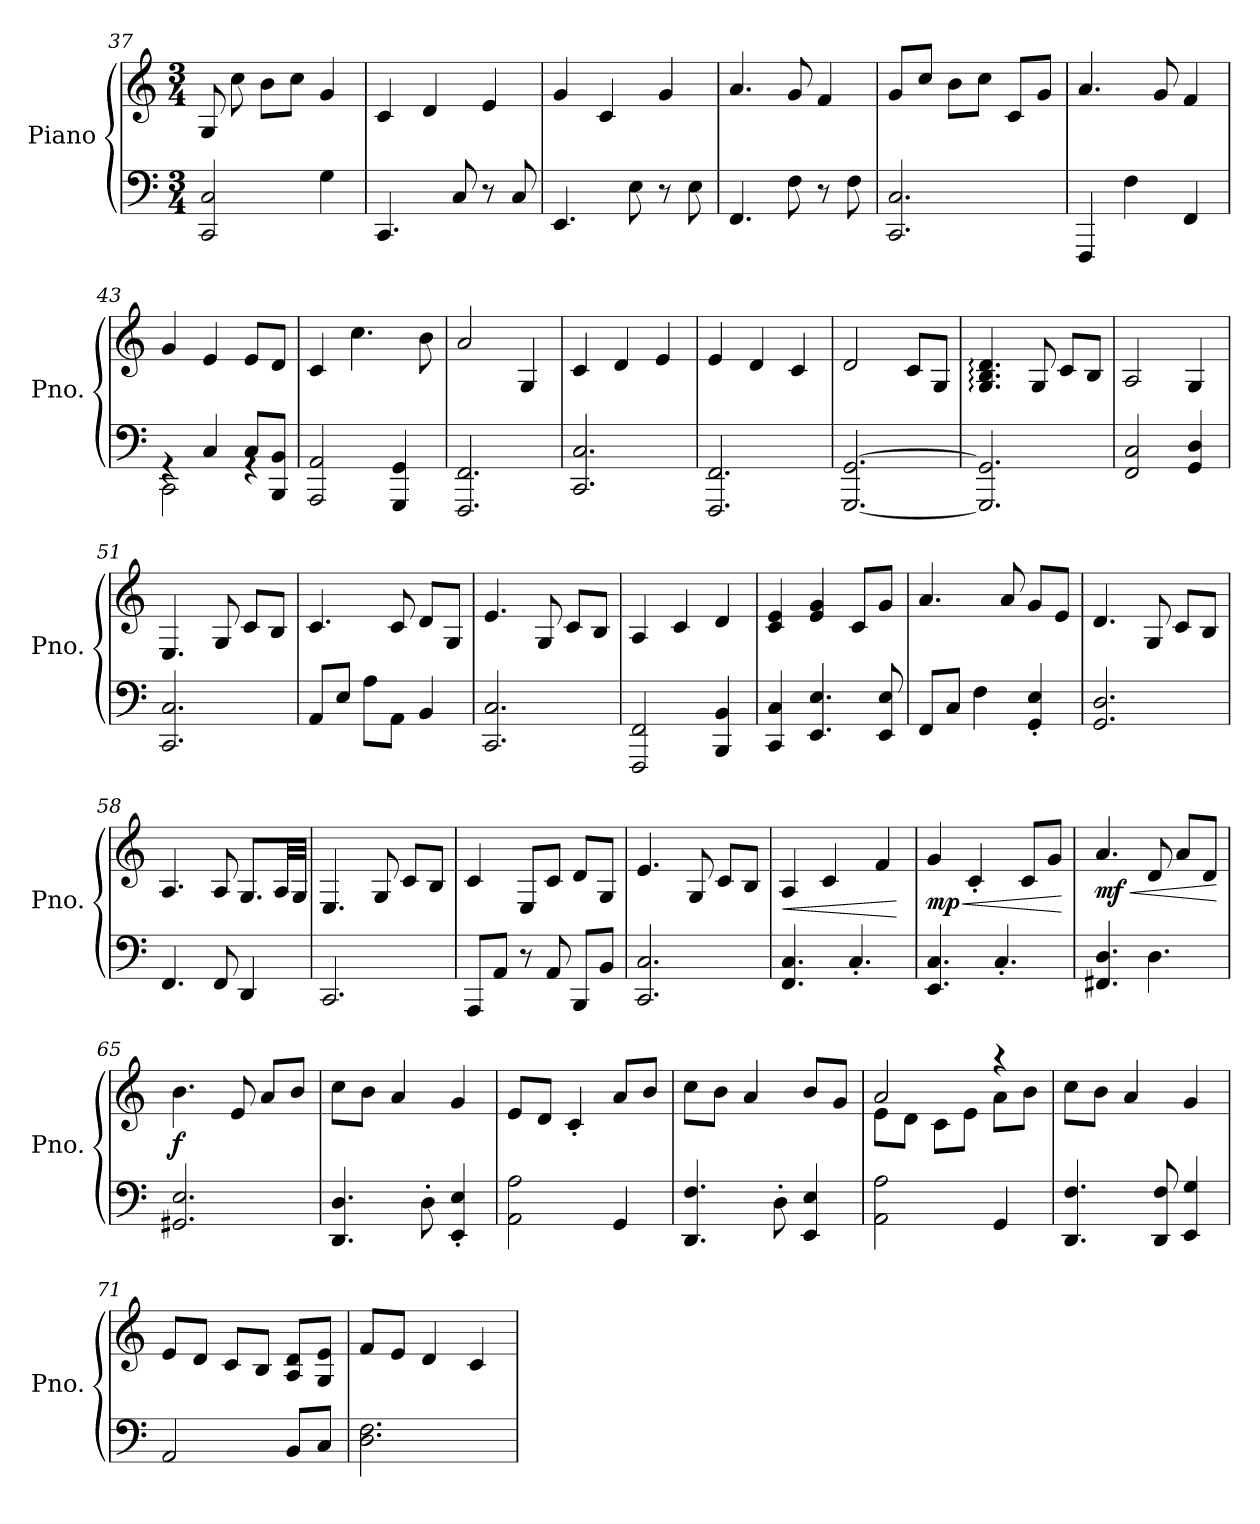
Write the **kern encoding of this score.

**kern	**kern	**dynam
*part1	*part1	*part1
*staff2	*staff1	*staff1/2
*I"Piano	*	*
*I'Pno.	*	*
*clefF4	*clefG2	*
*k[]	*k[]	*
*M3/4	*M3/4	*
=37	=37	=37
2CC/ 2C/	8G/	.
.	8cc\	.
.	8b\L	.
.	8cc\J	.
4G\	4g/	.
=38	=38	=38
4.CC/	4c/	.
.	4d/	.
8C/	.	.
8r	4e/	.
8C/	.	.
=39	=39	=39
4.EE/	4g/	.
.	4c/	.
8E\	.	.
8r	4g/	.
8E\	.	.
!!LO:PB:g=z
=40	=40	=40
4.FF/	4.a/	.
8F\	8g/	.
8r	4f/	.
8F\	.	.
=41	=41	=41
2.CC/ 2.C/	8g/L	.
.	8cc/J	.
.	8b\L	.
.	8cc\J	.
.	8c/L	.
.	8g/J	.
=42	=42	=42
4FFF/	4.a/	.
4F\	.	.
.	8g/	.
4FF/	4f/	.
=43	=43	=43
*^	*	*
4rGG	2CC\	4g/	.
4C/	.	4e/	.
8C/L	4rGG	8e/L	.
8BBB/ 8BB/J	.	8d/J	.
*v	*v	*	*
=44	=44	=44
2AAA/ 2AA/	4c/	.
.	4.cc\	.
4GGG/ 4GG/	.	.
.	8b\	.
=45	=45	=45
2.FFF/ 2.FF/	2a/	.
.	4G/	.
=46	=46	=46
2.CC/ 2.C/	4c/	.
.	4d/	.
.	4e/	.
=47	=47	=47
2.FFF/ 2.FF/	4e/	.
.	4d/	.
.	4c/	.
!!LO:LB:g=z
=48	=48	=48
[2.GGG/ [2.GG/	2d/	.
.	8c/L	.
.	8G/J	.
=49	=49	=49
2.GGG/] 2.GG/]	4.G/: 4.B/: 4.d/:	.
.	8G/	.
.	8c/L	.
.	8B/J	.
=50	=50	=50
2FF/ 2C/	2A/	.
4GG/ 4D/	4G/	.
=51	=51	=51
2.CC/ 2.C/	4.E/	.
.	8G/	.
.	8c/L	.
.	8B/J	.
=52	=52	=52
8AA/L	4.c/	.
8E/J	.	.
8A\L	.	.
8AA\J	8c/	.
4BB/	8d/L	.
.	8G/J	.
=53	=53	=53
2.CC/ 2.C/	4.e/	.
.	8G/	.
.	8c/L	.
.	8B/J	.
=54	=54	=54
2FFF/ 2FF/	4A/	.
.	4c/	.
4BBB/ 4BB/	4d/	.
=55	=55	=55
4CC/ 4C/	4c/ 4e/	.
4.EE/ 4.E/	4e/ 4g/	.
.	8c/L	.
8EE/ 8E/	8g/J	.
!!LO:LB:g=z
=56	=56	=56
8FF/L	4.a/	.
8C/J	.	.
4F\	.	.
.	8a/	.
4GG/' 4E/'	8g/L	.
.	8e/J	.
=57	=57	=57
2.GG/ 2.D/	4.d/	.
.	8G/	.
.	8c/L	.
.	8B/J	.
=58	=58	=58
4.FF/	4.A/	.
8FF/	8A/	.
4DD/	8.G/L	.
.	32A/LL	.
.	32G/JJJ	.
=59	=59	=59
2.CC/	4.E/	.
.	8G/	.
.	8c/L	.
.	8B/J	.
=60	=60	=60
8AAA/L	4c/	.
8AA/J	.	.
8r	8E/L	.
8AA/	8c/J	.
8BBB/L	8d/L	.
8BB/J	8G/J	.
=61	=61	=61
2.CC/ 2.C/	4.e/	.
.	8G/	.
.	8c/L	.
.	8B/J	.
=62	=62	=62
!	!	!LO:HP:b
4.FF/ 4.C/	4A/	<
.	4c/	.
4.C'/	.	.
.	4f/	.
.	.	[
!!LO:LB:g=z
=63	=63	=63
!	!	!LO:HP:b
!	!	!LO:DY:n=1:b
4.EE/ 4.C/	4g/	< mp
.	4c'/	.
4.C'/	.	.
.	8c/L	.
.	8g/J	.
.	.	[
=64	=64	=64
!	!	!LO:HP:b
!	!	!LO:DY:n=1:b
4.FF#X/ 4.D/	4.a/	< mf
4.D\	8d/	.
.	8a/L	.
.	8d/J	.
.	.	[
=65	=65	=65
!	!	!LO:DY:b
2.GG#X/ 2.E/	4.b\	f
.	8e/	.
.	8a/L	.
.	8b/J	.
=66	=66	=66
4.DD/ 4.D/	8cc\L	.
.	8b\J	.
.	4a/	.
8D'\	.	.
4EE/' 4E/'	4g/	.
=67	=67	=67
2AA\ 2A\	8e/L	.
.	8d/J	.
.	4c'/	.
4GG/	8a/L	.
.	8b/J	.
=68	=68	=68
4.DD/ 4.F/	8cc\L	.
.	8b\J	.
.	4a/	.
8D'\	.	.
4EE/ 4E/	8b/L	.
.	8g/J	.
=69	=69	=69
*	*^	*
2AA\ 2A\	2a/	8e\L	.
.	.	8d\J	.
.	.	8c\L	.
.	.	8e\J	.
4GG/	4r	8a\L	.
.	.	8b\J	.
*	*v	*v	*
=70	=70	=70
4.DD/ 4.F/	8cc\L	.
.	8b\J	.
.	4a/	.
8DD/ 8F/	.	.
4EE/ 4G/	4g/	.
!!LO:LB:g=z
=71	=71	=71
2AA/	8e/L	.
.	8d/J	.
.	8c/L	.
.	8B/J	.
8BB/L	8A/ 8d/L	.
8C/J	8G/ 8e/J	.
=72	=72	=72
2.D\ 2.F\	8f/L	.
.	8e/J	.
.	4d/	.
.	4c/	.
=	=	=
*-	*-	*-
